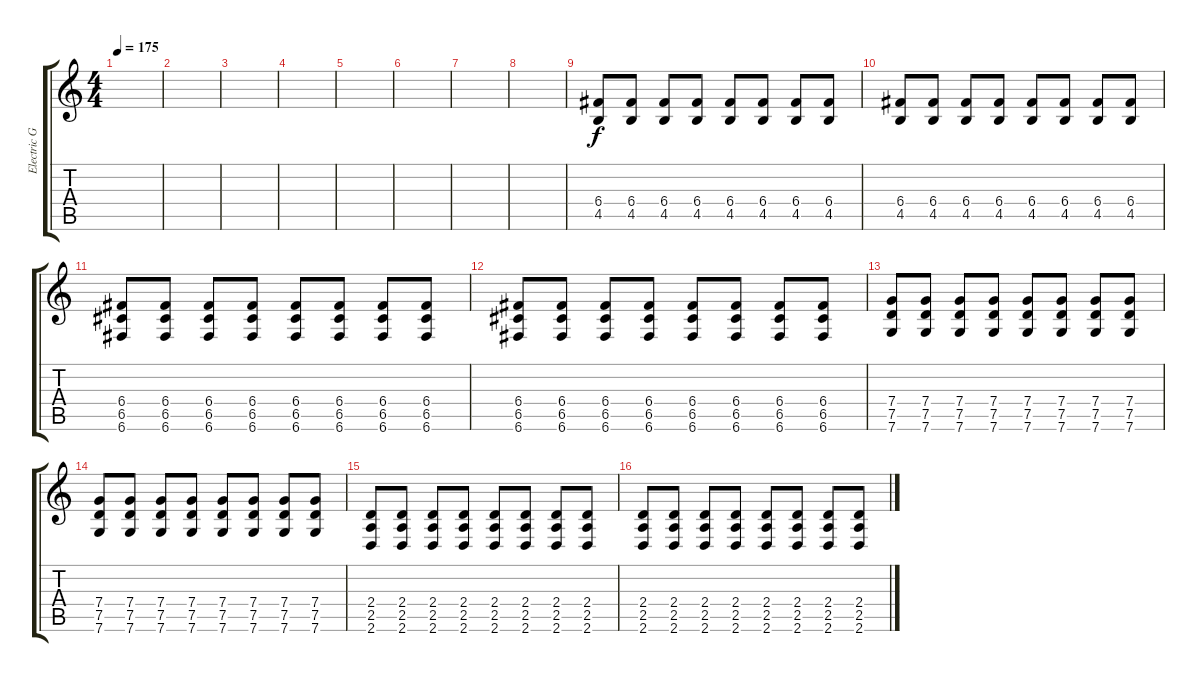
\track ("Electric Guitar" "Electric G") {instrument electricguitarclean}
\staff {score tabs}
\tuning (D4 A3 F3 C3 G2 C2) {hide}
\ts (4 4)
\tempo 175
\clef g2
\ks c
|
|
|
|
|
|
|
|
(6.4 4.5).8 (6.4 4.5).8 (6.4 4.5).8 (6.4 4.5).8 (6.4 4.5).8 (6.4 4.5).8 (6.4 4.5).8 (6.4 4.5).8 |
(6.4 4.5).8 (6.4 4.5).8 (6.4 4.5).8 (6.4 4.5).8 (6.4 4.5).8 (6.4 4.5).8 (6.4 4.5).8 (6.4 4.5).8 |
(6.4 6.5 6.6).8 (6.4 6.5 6.6).8 (6.4 6.5 6.6).8 (6.4 6.5 6.6).8 (6.4 6.5 6.6).8 (6.4 6.5 6.6).8 (6.4 6.5 6.6).8 (6.4 6.5 6.6).8 |
(6.4 6.5 6.6).8 (6.4 6.5 6.6).8 (6.4 6.5 6.6).8 (6.4 6.5 6.6).8 (6.4 6.5 6.6).8 (6.4 6.5 6.6).8 (6.4 6.5 6.6).8 (6.4 6.5 6.6).8 |
(7.4 7.5 7.6).8 (7.4 7.5 7.6).8 (7.4 7.5 7.6).8 (7.4 7.5 7.6).8 (7.4 7.5 7.6).8 (7.4 7.5 7.6).8 (7.4 7.5 7.6).8 (7.4 7.5 7.6).8 |
(7.4 7.5 7.6).8 (7.4 7.5 7.6).8 (7.4 7.5 7.6).8 (7.4 7.5 7.6).8 (7.4 7.5 7.6).8 (7.4 7.5 7.6).8 (7.4 7.5 7.6).8 (7.4 7.5 7.6).8 |
(2.4 2.5 2.6).8 (2.4 2.5 2.6).8 (2.4 2.5 2.6).8 (2.4 2.5 2.6).8 (2.4 2.5 2.6).8 (2.4 2.5 2.6).8 (2.4 2.5 2.6).8 (2.4 2.5 2.6).8 |
(2.4 2.5 2.6).8 (2.4 2.5 2.6).8 (2.4 2.5 2.6).8 (2.4 2.5 2.6).8 (2.4 2.5 2.6).8 (2.4 2.5 2.6).8 (2.4 2.5 2.6).8 (2.4 2.5 2.6).8
